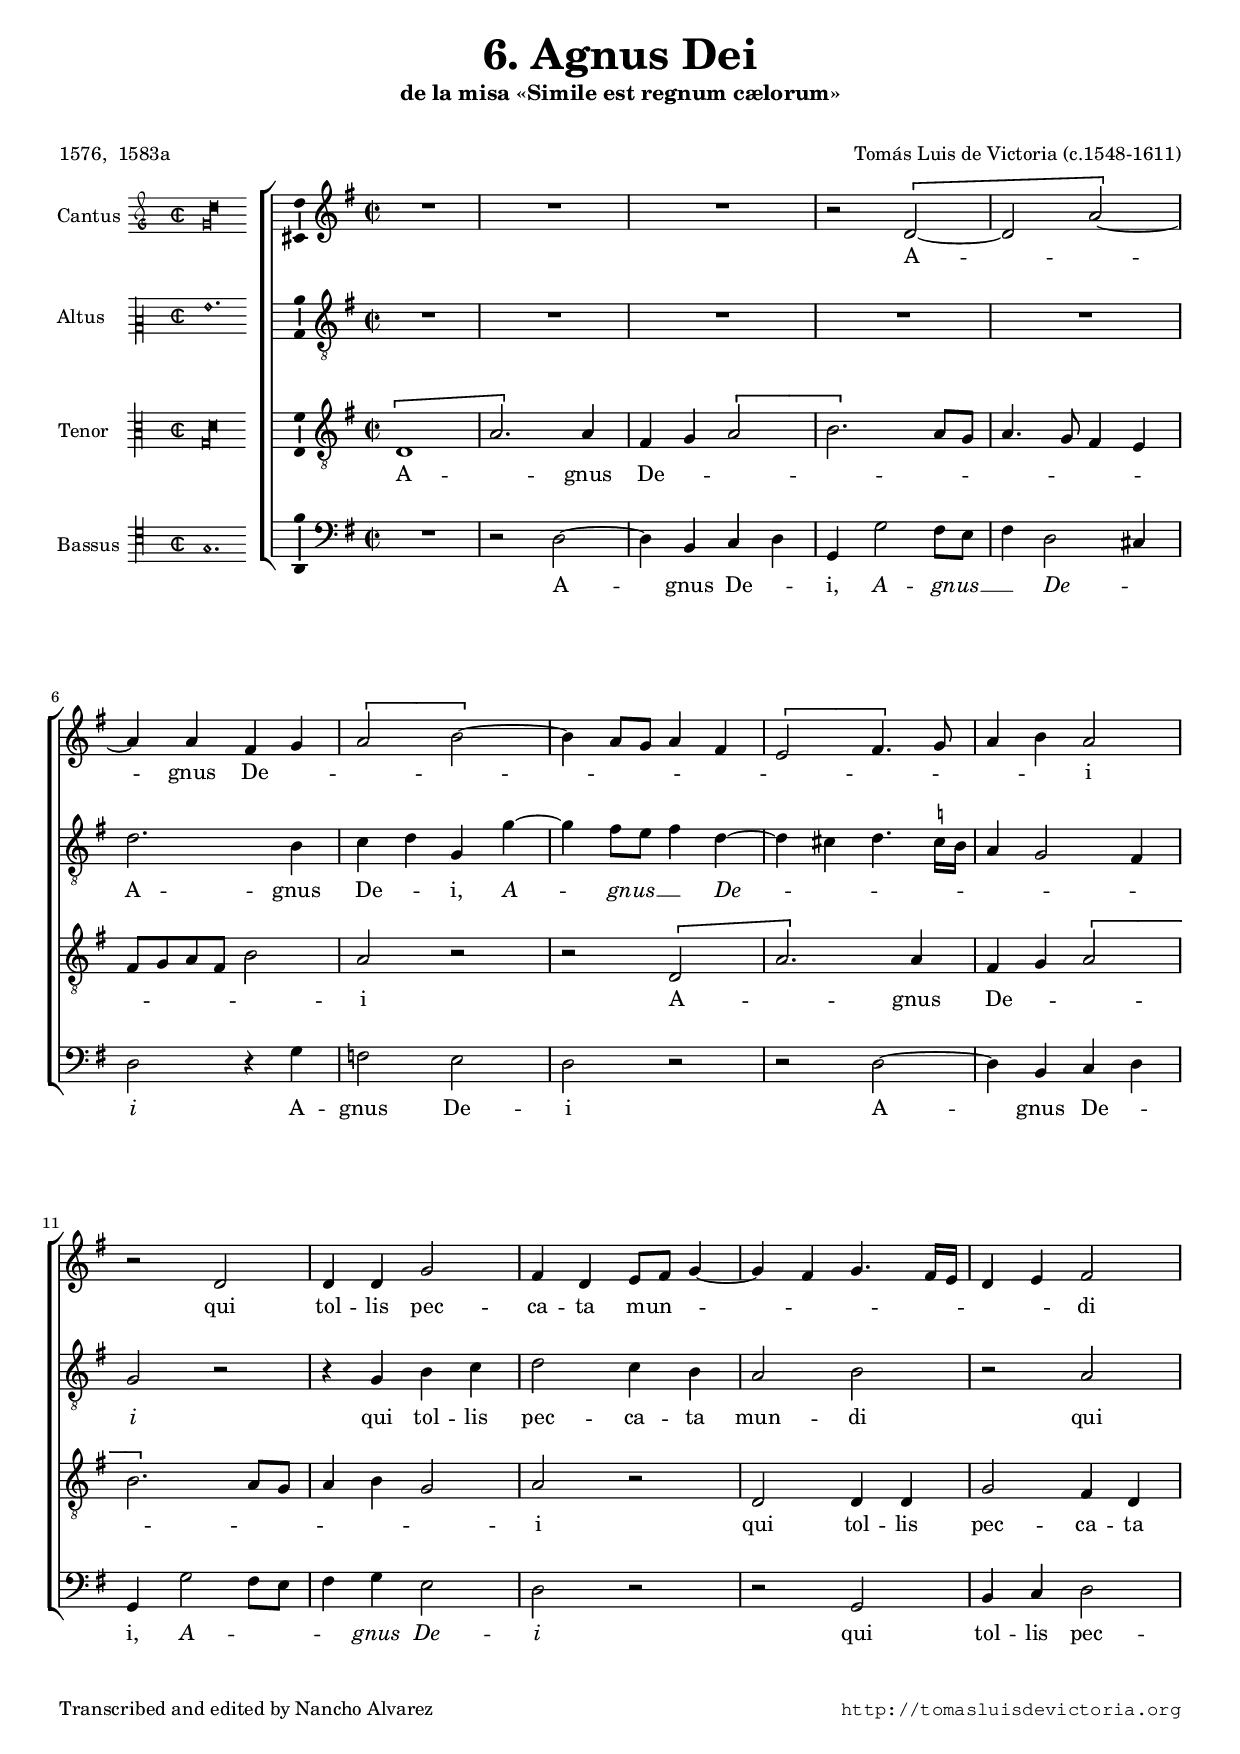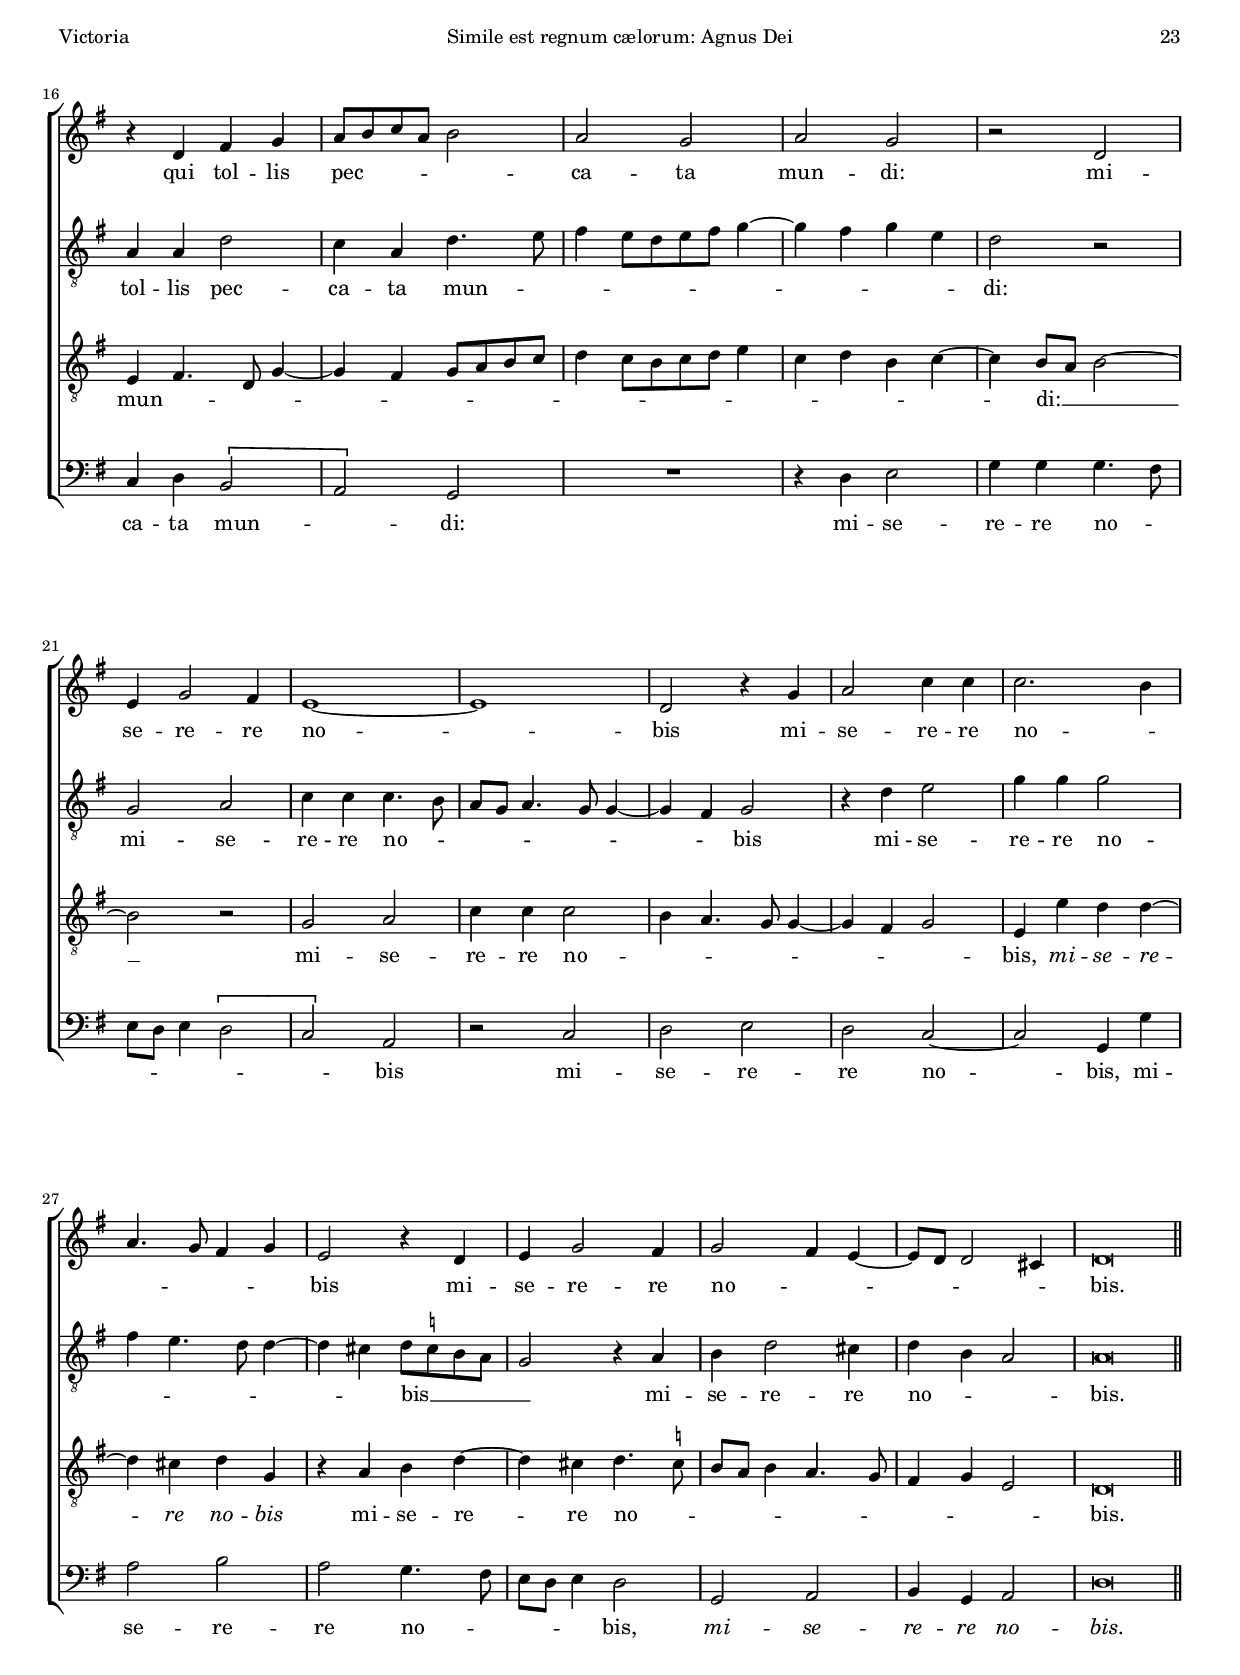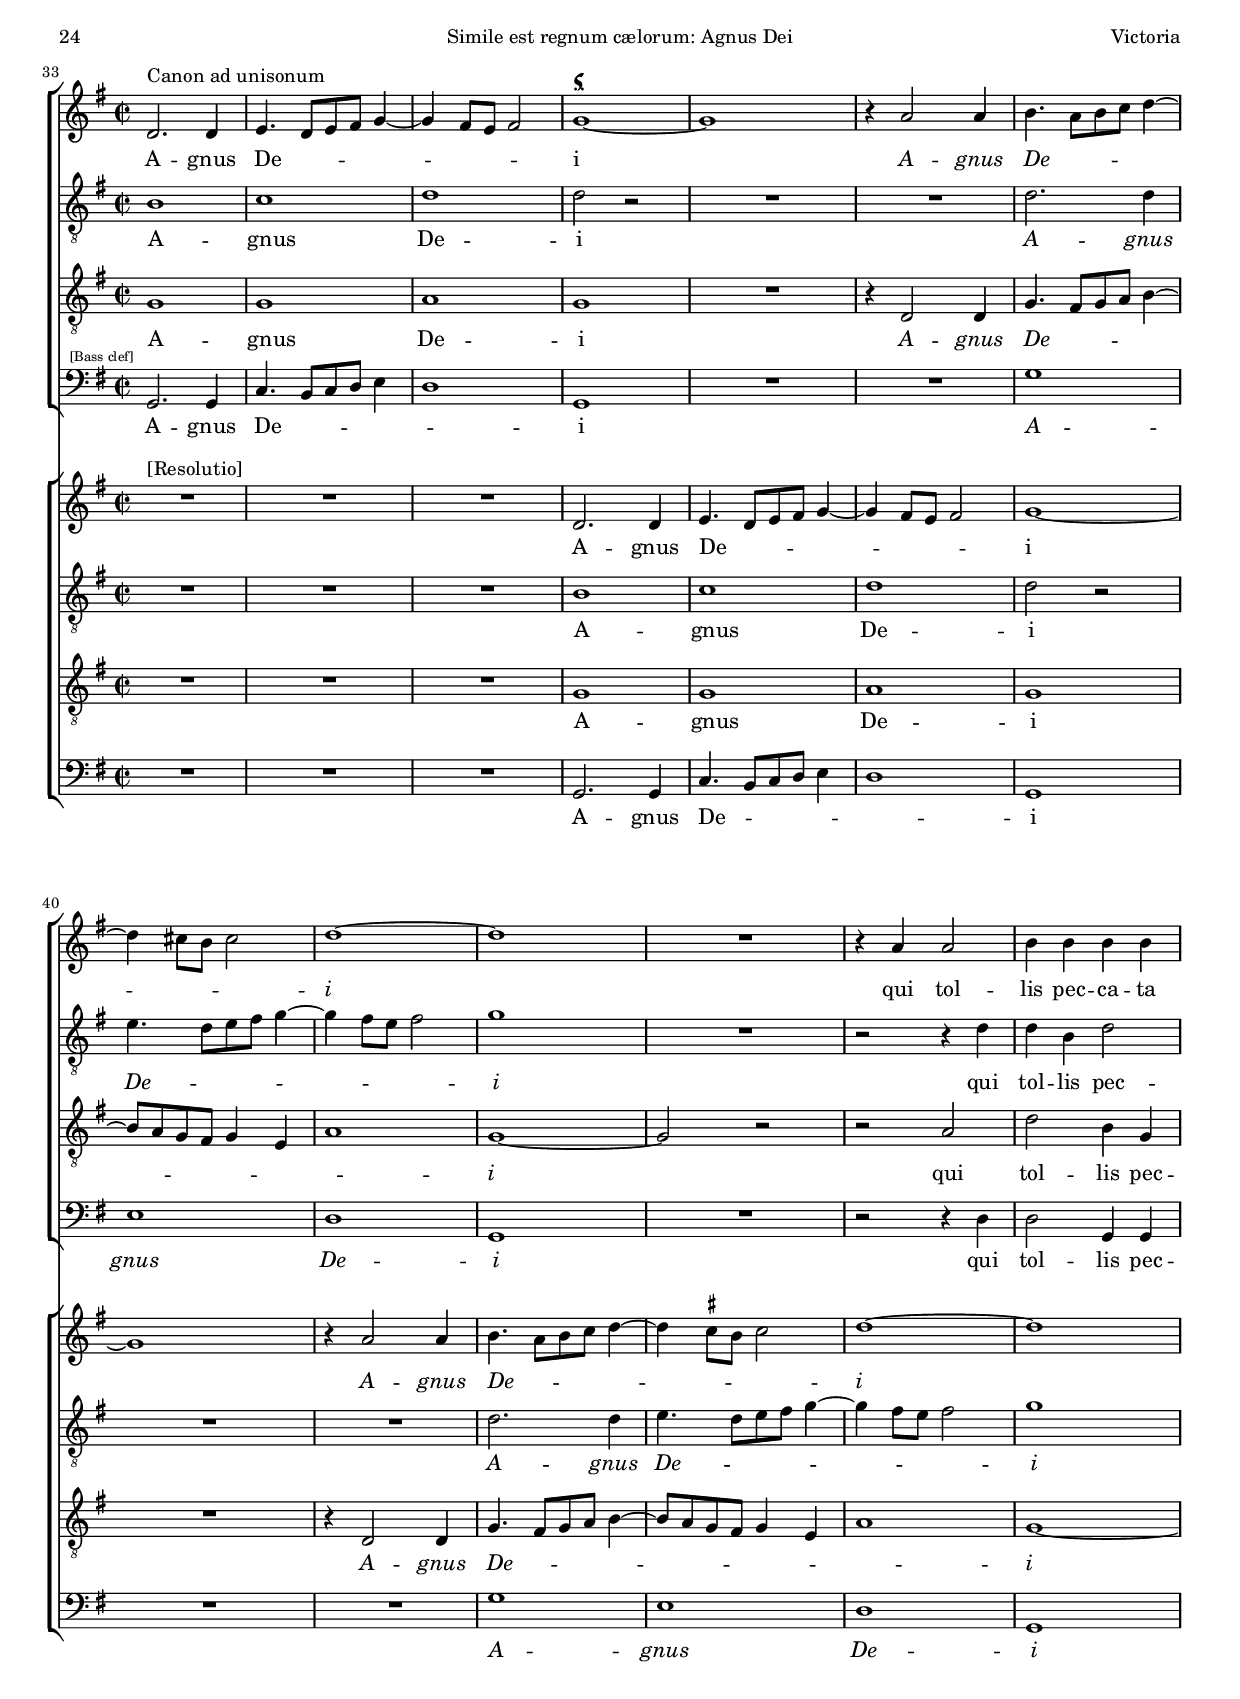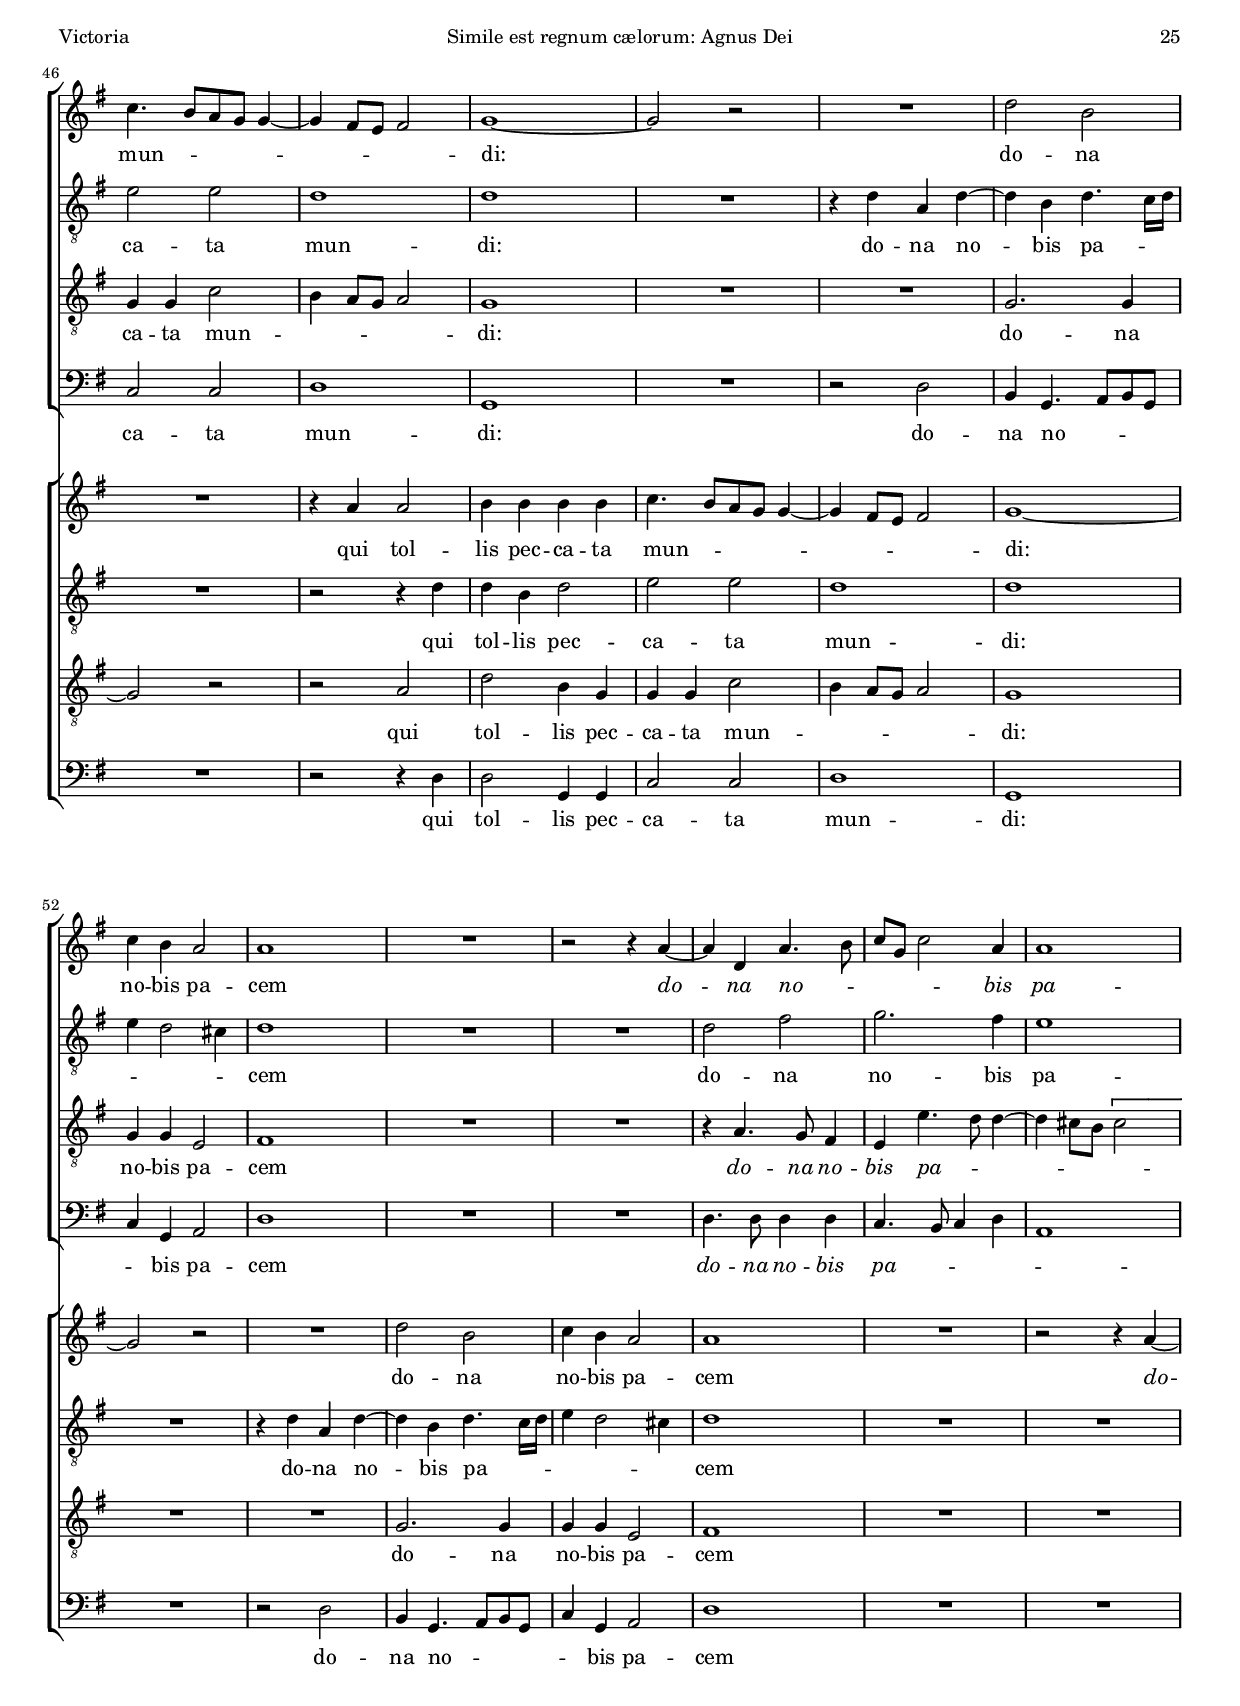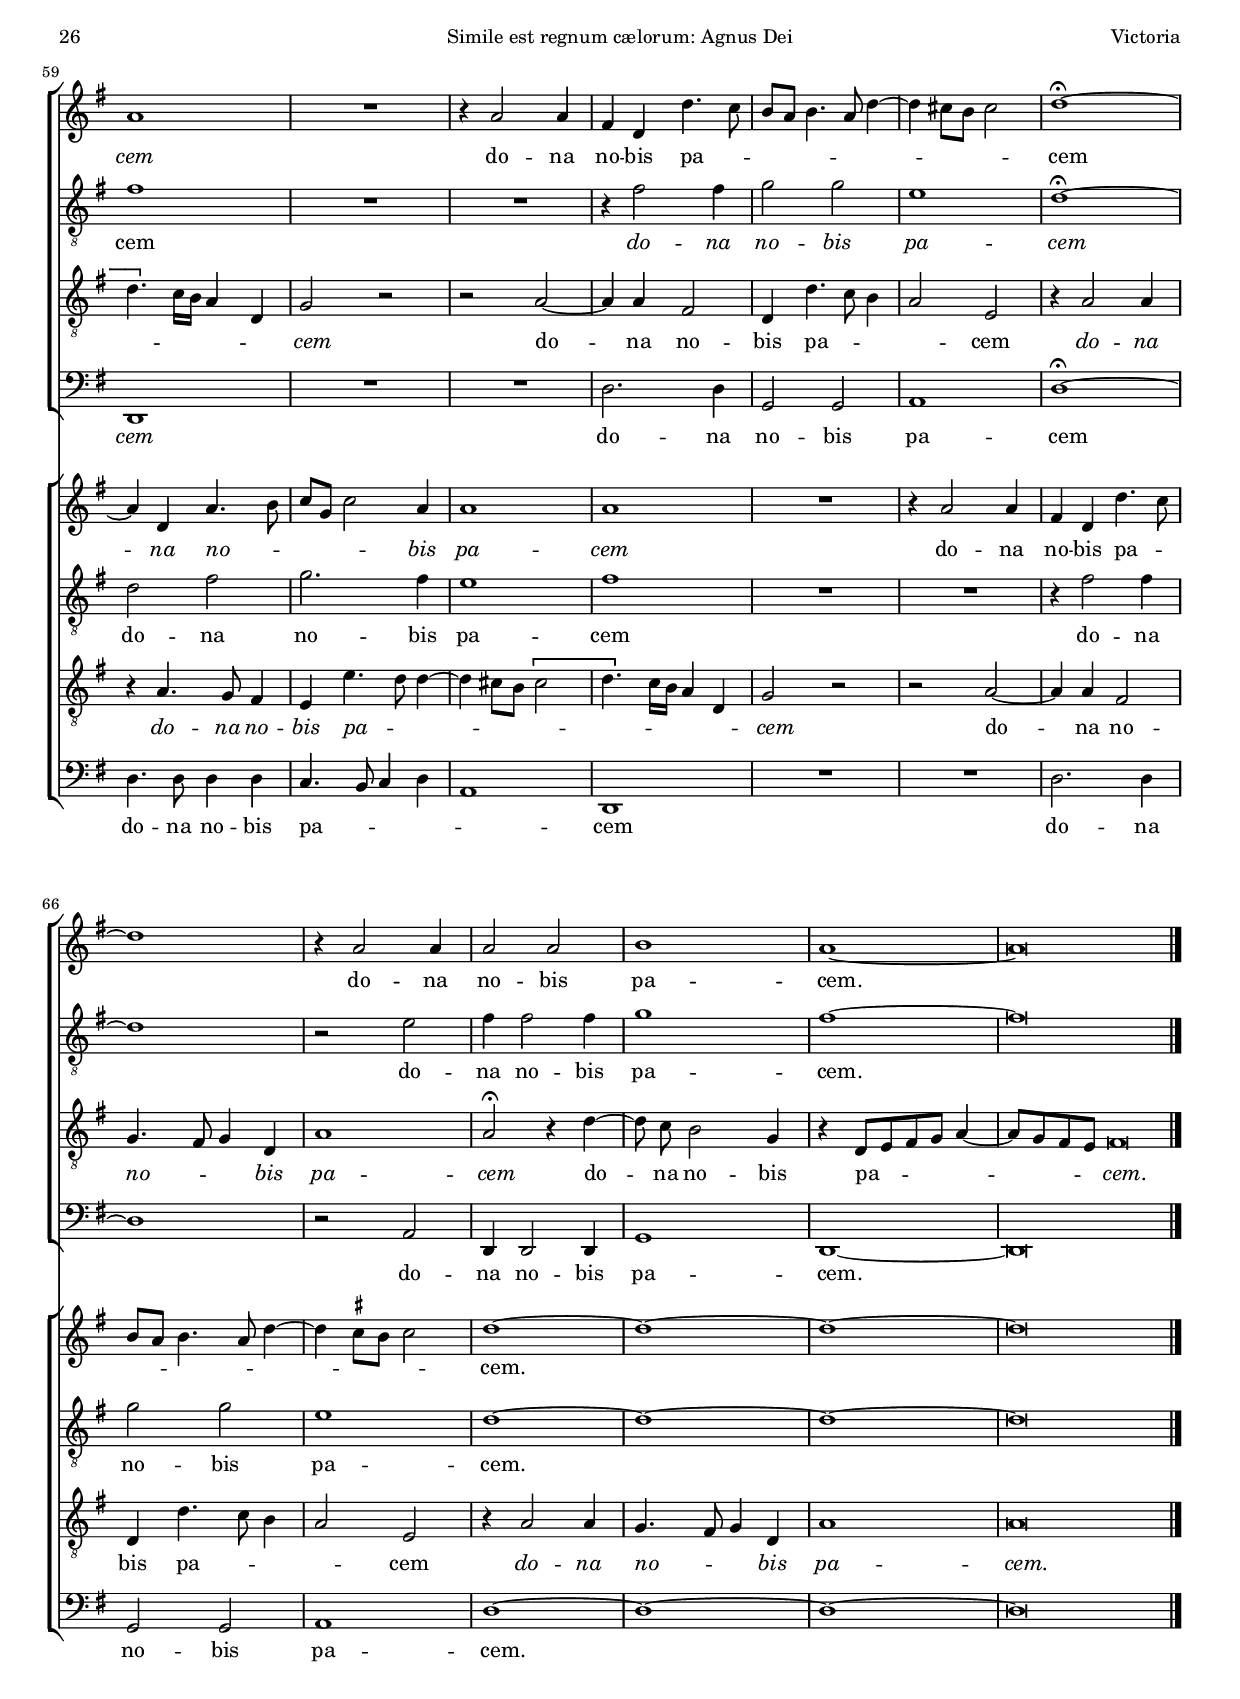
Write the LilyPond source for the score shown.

\version "2.24.0"

#(set-default-paper-size "a4")
#(set-global-staff-size 16.6)
#(ly:set-option 'point-and-click #f)
%mobile -s11.5 -i2.8 -gira

italicas=\override LyricText.font-shape = #'italic
rectas=\override LyricText.font-shape = #'upright
ss=\once \set suggestAccidentals = ##t
incipitwidth = 20
mtempo={\tempo 4 = 100}
mtempob={\tempo 4 = 50}
mt=#(define-music-function (offset) (number?) ; move lyric text
      #{ \once \override LyricText.X-offset = -$offset #})

htitle="Simile est regnum cælorum: Agnus Dei"
hcomposer="Victoria"

\header {
	title=\markup{\fontsize #3 "6. Agnus Dei"}
	subtitle="de la misa «Simile est regnum cælorum»"
	subsubtitle=\markup{\null \vspace #1 }
	composer="Tomás Luis de Victoria (c.1548-1611)"
	pdfauthor = \composer
	%opus="(-)"
	poet=\markup{"1576,  1583a"}
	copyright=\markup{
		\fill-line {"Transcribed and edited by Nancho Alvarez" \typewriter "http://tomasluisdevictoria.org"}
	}
%	tagline=""
}


global={
  \override Score.TimeSignature.break-visibility=#end-of-line-invisible
  \key c \major \time 2/2 \skip 1*32 \bar "||"
  \pageBreak
  \time 2/2 \skip 1*39 \bar "|." } 


cantus=\relative c'' {
	R1*4/4
	R1*4/4
	R1*4/4
	r2 \[g ~
%5
	g d' ~ \]
	d4 d b c
	\[d2 e ~ \]
	e4 d8 c d4 b
	\[a2 b4.\] c8
%10
	d4 e d2
	r g,
	g4 g c2
	b4 g a8 b c4 ~
	c b c4. b16 a
%15
	g4 a b2
	r4 g b c
	d8 e f d e2
	d c
	d c
%20
	r g
	a4 c2 b4
	a1 ~
	a
	g2 r4 c
%25
	d2 f4 f
	f2. e4
	d4. c8 b4 c
	a2 r4 g
	a c2 b4
%30
	c2 b4 a ~
	a8 g g2 fis4
	g\breve*1/2
        
        % en 1576 el canon esta resuelto, en 1583a no.
        \once \override TextScript.padding = #1.5
	s4*0^\markup{"Canon ad unisonum"}
	g2. g4
	a4.  g8[ a b] c4 ~
%35
	c b8 a b2
	s4*0^\markup{\hspace #.7 \fontsize #-2 \musicglyph #"scripts.usignumcongruentiae" }
	c1 ~
	c
	r4 d2 d4
	e4.  d8[ e f] g4 ~
%40
	g fis8 e fis2
	g1 ~
	g
	R1*4/4
	r4 d d2
%45
	e4 e e e
	f4.  e8[ d c] c4 ~
	c b8 a b2
	c1 ~
	c2 r
%50
	R1*4/4
	g'2 e
	f4 e d2
	d1
	R1*4/4
%55
	r2 r4 d ~
	d g, d'4. e8
	f c f2 d4
	d1
	d
%60
	R1*4/4
	r4 d2 d4
	b g g'4. f8
	e d e4. d8 g4 ~
	g fis8 e fis2 % repite el sostenido
%65
        s4*0^\markup{\hspace #.8 \fontsize #-3 \musicglyph #"scripts.ufermata" }
	g1 ~
	g
	r4 d2 d4
	d2 d
	e1
%70
	d ~
	d\breve*1/2
}

altus=\relative c'' {
	R1*4/4
	R1*4/4
	R1*4/4
	R1*4/4
%5
	R1*4/4
	g2. e4
	f g c, c' ~
	c b8 a b4 g ~
	g fis g4. \ss f16 e
%10
	d4 c2 b4
	c2 r
	r4 c e f %\ss fis, en mi copia de 1576 falta esta nota, pero esta escrita a mano sin alteracion
	g2 f4 e
	d2 e
%15
	r d
	d4 d g2
	f4 d g4. a8
	b4  a8[ g a b] c4 ~
	c b c a
%20
	g2 r
	c, d
	f4 f f4. e8
	d c d4. c8 c4 ~
	c b c2
%25
	r4 g' a2
	c4 c c2
	b4 a4. g8 g4 ~
	g fis g8 \ss f e d
	c2 r4 d
%30
	e g2 fis4
	g e d2
	d\breve*1/2
	
	e1
	f
%35
	g
	g2 r
	R1*4/4
	R1*4/4
	g2. g4
%40
	a4.  g8[ a b] c4 ~
	c b8 a b2
	c1
	R1*4/4
	r2 r4 g
%45
	g e g2
	a a
	g1
	g
	R1*4/4
%50
	r4 g d g ~
	g e g4. f16 g
	a4 g2 fis4
	g1
	R1*4/4
%55
	R1*4/4
	g2 b
	c2. b4
	a1
	b
%60
	R1*4/4
	R1*4/4
	r4 b2 b4
	c2 c
	a1
%65
	s4*0^\markup{\hspace #.8 \fontsize #-3 \musicglyph #"scripts.ufermata" }
	g1 ~
	g
	r2 a
	b4 b2 b4
	c1
%70
	b ~
	b\breve*1/2
}

tenor=\relative c' {
	\[g1
	d'2.\] d4
	b c \[d2
	e2.\] d8 c
%5
	d4. c8 b4 a
	b8 c d b e2
	d r
	r \[g,
	d'2.\] d4
%10
	b c \[d2
	e2.\] d8 c
	d4 e c2
	d r
	g, g4 g
%15
	c2 b4 g
	a b4. g8 c4 ~
	c b c8 d e f
	g4  f8[ e f g] a4
	f g e f ~
%20
	f e8 d e2 ~
	e r
	c d
	f4 f f2
	e4 d4. c8 c4 ~
%25
	c b c2
	a4 a' g g ~
	g fis g c,
	r d e g ~
	g fis g4. \ss f8
%30
	e d e4 d4. c8
	b4 c a2
	g\breve*1/2

        c1
	c
%35
	d
	c
	R1*4/4
	r4 g2 g4
	c4.  b8[ c d] e4 ~
%40
	e8 d c b c4 a
	d1
	c ~
	c2 r
	r d
%45
	g e4 c
	c c f2
	e4 d8 c d2
	c1
	R1*4/4
%50
	R1*4/4
	c2. c4
	c c a2
	b1
	R1*4/4
%55
	R1*4/4
	r4 d4. c8 b4
	a a'4. g8 g4 ~
	g fis8 e \[fis2
	g4.\] f16 e d4 g,
%60
	c2 r
	r d ~
	d4 d b2
	g4 g'4. f8 e4
	d2 a
%65
	r4 d2 d4
	c4. b8 c4 g
	d'1
	
	s4*0^\markup{\hspace #.8 \fontsize #-3 \musicglyph #"scripts.ufermata" }
	d2 r4 g ~
	\set Staff.autoBeaming = ##f	
	g8 f e2 c4
%70
	r  g8[ a b c] d4 ~
	 d8[ c b a] \mtempob b\breve*1/4
}

bassus=\relative c' {
	R1*4/4
	r2 g ~
	g4 e f g
	c, c'2 b8 a
%5
	b4 g2 fis4
	g2 r4 c
	bes2 a
	g r
	r g ~
%10
	g4 e f g
	c, c'2 b8 a
	b4 c a2
	g r
	r c,
%15
	e4 f g2
	f4 g \[e2
	d\] c
	R1*4/4
	r4 g' a2
%20
	c4 c c4. b8
	a g a4 \[g2
	f\] d
	r f
	g a
%25
	g f ~
	f c4 c'
	d2 e
	d c4. b8
	a g a4 g2
%30
	c, d
	e4 c d2
	g\breve*1/2

        s4*0^\markup{\hspace #-9 \fontsize #-3 "[Bass clef]"}
        c,2. c4
	f4.  e8[ f g] a4
%35
	g1
	c,
	R1*4/4
	R1*4/4
	c'1
%40
	a
	g
	c,
	R1*4/4
	r2 r4 g'
%45
	g2 c,4 c
	f2 f
	g1
	c,
	R1*4/4
%50
	r2 g'
	e4 c4. d8 e c
	f4 c d2
	g1
	R1*4/4
%55
	R1*4/4
	g4. g8 g4 g
	f4. e8 f4 g
	d1
	g,
%60
	R1*4/4
	R1*4/4
	g'2. g4
	c,2 c
	d1
%65
	s4*0^\markup{\hspace #.8 \fontsize #-3 \musicglyph #"scripts.ufermata" }
	g1 ~
	g
	r2 d
	g,4 g2 g4
	c1
%70
	g ~
	g\breve*1/2
}

textocantus=\lyricmode{
A -- _ _ _ gnus \mt #.4 De -- _ _ _ _ _ _ _ _ _ _ _ _ _ i
qui tol -- lis pec -- ca -- ta \mt #.3 mun -- _ _ _ _ _ _ _ _ _ di
qui tol -- lis \mt #.3 pec -- _ _ _ _ ca -- ta mun -- di:
mi -- se -- re -- re no -- _  bis
mi -- se -- re -- re no -- _ _ _ _ _ bis % ij en 1583a
mi -- se -- re -- re no -- _ _ _ _ _ _ \mt #.4 bis.

A -- gnus \mt #.2 De -- _ _ _ _ _ _ _ _  i _
\italicas
A -- gnus \mt #.2 De -- _ _ _ _ _ _ _ _  i _
\rectas
qui tol -- lis pec -- ca -- ta \mt #1 mun -- _ _ _ _ _ _ _ _ di: _
do -- na no -- bis pa -- \mt #1 cem
\italicas
do -- _ na no -- _ _ _ _ bis pa -- cem
\rectas
do -- na no -- bis \mt #.3 pa -- _ _ _ _ _ _ _ _ _ _ \mt #.3 cem _
do -- na no -- bis pa -- \mt #.3 cem. _ % ij en 1583a
}

textoaltus=\lyricmode{
A -- gnus \mt #.3 De -- _ i,
\italicas
A -- _ \mt #.3 gnus __ _ _ De -- _ _ _ _ _ _ _ _ i
\rectas
qui tol -- lis pec -- ca -- ta mun -- di
qui tol -- lis pec -- ca -- ta \mt #.5 mun -- _ _ _ _ _ _ _ _ _ _ _ di:
mi -- se -- re -- re no -- _ _ _ _ _ _ _ _ bis
mi -- se -- re -- re no -- _ _ _ _ _ _ bis __ _ _ _ _
mi -- se -- re -- re no -- _ _ \mt #.4 bis. % ij en 1583a

A -- \mt #1 gnus De -- i
\italicas
A -- gnus \mt #.2 De -- _ _ _ _ _ _ _ _   i 
\rectas
qui tol -- lis pec -- ca -- ta \mt #.6 mun -- di:
do -- na no -- _ bis \mt #.2 pa -- _ _ _ _ _ \mt #1 cem
do -- na no -- bis pa -- cem
\italicas
do -- na no -- bis pa -- \mt #.3 cem _
\rectas
do -- na no -- bis pa -- \mt #.3 cem. _ % ij en 1583a
}

textotenor=\lyricmode{
A -- _ gnus \mt #.3 De -- _ _ _ _ _ _ _ _ _ _ _ _ _ _ i
A -- _ gnus \mt #.3 De -- _ _ _ _ _ _ _ _ i
qui tol -- lis pec -- ca -- ta \mt #1.2 mun -- _ _ _ _ _ _ _ _ _ _ _ _ _ _ _ _ _ _ _ _ di: __ _ _ _ % 1576 _ _ di
mi -- se -- re -- re no -- _ _ _ _ _ _ _ bis,
\italicas
mi -- se -- re -- _ re no -- bis
\rectas
mi -- se -- re -- _ re no -- _ _ _ _ _ _ _ _ _ \mt #.4 bis.

A -- \mt #1 gnus De -- i
\italicas
A -- gnus \mt #.2 De -- _ _ _ _ _ _ _ _  _ _ _ i _
\rectas
qui tol -- lis pec -- ca -- ta \mt #.5 mun -- _ _ _ _ di:
do -- na no -- bis pa -- \mt #1 cem
\italicas
do -- na no -- bis pa -- _ _ _ _ _ _ _ _ _ _ _ \mt #.7 cem
\rectas
do -- _ na no -- bis \mt #.2 pa -- _ _ _ cem
\italicas
do -- na \mt #.1 no -- _ _ bis pa -- \mt #.6 cem
\rectas
do -- _ na no -- bis pa -- _ _ _ _ _ _ _ _ \italicas \mt #.7 cem. % 1583a cem __ _ _ _ 
}

textobassus=\lyricmode{
A -- _ gnus \mt #.3 De -- _ i, 
\italicas
A -- \mt #.3 gnus __ _ _ De -- _ i
\rectas
A -- gnus De -- i
A -- _ gnus \mt #.2 De -- _ i,
\italicas
A -- _ _ _  gnus De -- i % en 1576 no repite texto
\rectas
qui tol -- lis pec -- ca -- ta \mt #.7 mun -- _ di:
mi -- se -- re -- re no -- _ _ _ _ _ _ bis
mi -- se -- re -- re no -- _ bis, % ij en 1583a
mi -- se -- re -- re no -- _ _ _ _ bis,
\italicas
mi -- se -- re -- re no -- \mt #.4 bis.

\rectas
A -- gnus \mt #.2 De -- _ _ _ _ _ i
\italicas
A -- gnus De --  i 
\rectas
qui tol -- lis pec -- ca -- ta \mt #.6 mun -- di:
do -- na no -- _ _ _ _ bis pa -- \mt #1 cem
\italicas
do -- na no -- bis \mt #.2 pa -- _ _ _ _ cem
\rectas
do -- na no -- bis pa -- \mt #.3 cem _
do -- na no -- bis pa -- \mt #.3 cem. _ % ij en 1583a
}



cantusdos=\relative c'' {
        R1*32
        \once \override TextScript.padding = #1
	s4*0^\markup{"[Resolutio]"}
	R1*4/4
	R1*4/4
%35
	R1*4/4
	g2. g4
	a4.  g8[ a b] c4 ~
	c b8 a b2
	c1 ~
%40
	c
	r4 d2 d4
	e4.  d8[ e f] g4 ~
	g \ss fis8 e fis2
	g1 ~
%45
	g
	R1*4/4
	r4 d d2
	e4 e e e
	f4.  e8[ d c] c4 ~
%50
	c b8 a b2
	c1 ~
	c2 r
	R1*4/4
	g'2 e
%55
	f4 e d2
	d1
	R1*4/4
	r2 r4 d ~
	d g, d'4. e8
%60
	f c f2 d4
	d1
	d
	R1*4/4
	r4 d2 d4
%65
	b g g'4. f8
	e d e4. d8 g4 ~
	g \ss fis8 e fis2
	g1 ~
	g ~
%70
	g ~
	g\breve*1/2
}

altusdos=\relative c' {
        R1*32
	R1*4/4
	R1*4/4
%35
	R1*4/4
	e1
	f
	g
	g2 r
%40
	R1*4/4
	R1*4/4
	g2. g4
	a4.  g8[ a b] c4 ~
	c b8 a b2
%45
	c1
	R1*4/4
	r2 r4 g
	g e g2
	a a
%50
	g1
	g
	R1*4/4
	r4 g d g ~
	g e g4. f16 g
%55
	a4 g2 fis4
	g1
	R1*4/4
	R1*4/4
	g2 b
%60
	c2. b4
	a1
	b
	R1*4/4
	R1*4/4
%65
	r4 b2 b4
	c2 c
	a1
	g ~
	g ~
%70
	g ~
	g\breve*1/2
}

tenordos=\relative c' {
        R1*32
	R1*4/4
	R1*4/4
%35
	R1*4/4
	c1
	c
	d
	c
%40
	R1*4/4
	r4 g2 g4
	c4.  b8[ c d] e4 ~
	e8 d c b c4 a
	d1
%45
	c ~
	c2 r
	r d
	g e4 c
	c c f2
%50
	e4 d8 c d2
	c1
	R1*4/4
	R1*4/4
	c2. c4
%55
	c c a2
	b1
	R1*4/4
	R1*4/4
	r4 d4. c8 b4
%60
	a a'4. g8 g4 ~
	g fis8 e \[fis2
	g4.\] f16 e d4 
	% a partir de aqui no se ve en mi copia de 1576
	 g,
	c2 r
	r d ~
%65
	d4 d b2
	g4 g'4. f8 e4
	d2 a
	r4 d2 d4
	c4. b8 c4 g
%70
	d'1
	d\breve*1/2
}

bassusdos=\relative c {
        R1*32
	R1*4/4
	R1*4/4
%35
	R1*4/4
	c2. c4
	f4.  e8[ f g] a4
	g1
	c,
%40
	R1*4/4
	R1*4/4
	c'1
	a
	g
%45
	c,
	R1*4/4
	r2 r4 g'
	g2 c,4 c
	f2 f
%50
	g1
	c,
	% hay 2 compases que no se ven en mi copia de 1576
	R1*4/4
	r2 g'
	e4 c4. d8 e c
%55
	f4 c d2
	g1
	R1*4/4
	R1*4/4
	g4. g8 g4 g
%60
	f4. e8 f4 g
	d1
	g,
	R1*4/4
	R1*4/4
%65
	g'2. g4
	c,2 c
	d1
	g ~
	g ~
%70
	g ~
	g\breve*1/2
}



textocantusdos=\lyricmode{
A -- gnus De -- _ _ _ _ _ _ _ _  i _
\italicas
A -- gnus De -- _ _ _ _ _ _ _ _  i _
\rectas
qui tol -- lis pec -- ca -- ta \mt #.5 mun -- _ _ _ _ _ _ _ _ di: _
do -- na no -- bis pa -- \mt #1 cem
\italicas
do -- _ na no -- _ _ _ _ bis pa -- cem
\rectas
do -- na no -- bis \mt #.2 pa -- _ _ _ _ _ _ _ _ _ _ \mt #.3 cem. _ _ _ 

}

textoaltusdos=\lyricmode{
A -- \mt #1 gnus De -- i
\italicas
A -- gnus \mt #.2 De -- _ _ _ _ _ _ _ _   i
\rectas
qui tol -- lis pec -- ca -- ta \mt #.6 mun -- di:
do -- na no -- _ bis pa -- _ _ _ _ _ \mt #1 cem
do -- na no -- bis pa -- cem
do -- na no -- bis pa -- \mt #.3 cem. _ _ _ % sin ij en el resolutio
}

textotenordos=\lyricmode{
A -- \mt #1 gnus De -- i
\italicas
A -- gnus \mt #.2 De -- _ _ _ _ _ _ _ _  _ _ _ i _
\rectas
qui tol -- lis pec -- ca -- ta \mt #.5 mun -- _ _ _ _ di:
do -- na no -- bis pa -- \mt #1 cem
\italicas
do -- na no -- bis pa -- _ _ _ _ _ _ _ _ _ _ _ \mt #.6 cem
\rectas
do -- _ na no -- bis \mt #.2 pa -- _ _ _ cem
\italicas
do -- na no -- _ _ bis pa -- \mt #.4 cem.

}

textobassusdos=\lyricmode{
A -- gnus \mt #.2 De -- _ _ _ _ _ i
\italicas
A -- gnus De --  i
\rectas
qui tol -- lis pec -- ca -- ta \mt #.6 mun -- di:
do -- na no -- _ _ _ _ bis pa -- \mt #1 cem
do -- na no -- bis \mt #.2 pa -- _ _ _ _ \mt #1 cem % en la resolutio no tiene ij
do -- na no -- bis pa -- \mt #.3 cem. _ _ _ % ij en el resolutio
}


incipitcantus=\markup{
	\score{
		{ 
		\set Staff.instrumentName="Cantus "
		\override NoteHead.style = #'neomensural
		\override Staff.TimeSignature.style = #'neomensural
		\cadenzaOn 
		\clef "petrucci-g"
		\key c \major
		\time 2/2
                \[g'\breve*1/4 \once \override NoteHead.style = #'blackpetrucci d''\]
		} 

	\layout {
       \context {\Voice
               \remove Ligature_bracket_engraver
               \consists Mensural_ligature_engraver
       }
       line-width=\incipitwidth
       indent = 0
}

	}
}

incipitaltus=\markup{
	\score{
		{ 
		\set Staff.instrumentName="Altus    "
		\override NoteHead.style = #'neomensural 
		\override Staff.TimeSignature.style = #'neomensural
		\cadenzaOn 
		\clef "petrucci-c2"
		\key c \major
		\time 2/2
                g'1.
		} 
	\layout { line-width=\incipitwidth indent = 0 }
	}
}


incipittenor=\markup{
	\score{
		{ 
		\set Staff.instrumentName="Tenor   "
		\override NoteHead.style = #'neomensural 
		\override Staff.TimeSignature.style = #'neomensural
		\cadenzaOn 
		\clef "petrucci-c3"
		\key c \major
		\time 2/2
                \[g\breve*1/4 \once \override NoteHead.style = #'blackpetrucci d'\]
		} 
	\layout {
       \context {\Voice
               \remove Ligature_bracket_engraver
               \consists Mensural_ligature_engraver
       }
       line-width=\incipitwidth
       indent = 0
}

	}
}

incipitbassus=\markup{
	\score{
		{ 
		\set Staff.instrumentName="Bassus "
		\override NoteHead.style = #'neomensural
		\override Staff.TimeSignature.style = #'neomensural
		\cadenzaOn 
		\clef "petrucci-c4"
		\key c \major
		\time 2/2
                g1.
		} 
	\layout { line-width=\incipitwidth indent = 0 }
	}
}

%\layout {
%       \context {\Voice
%               \remove Ligature_bracket_engraver
%               \consists Mensural_ligature_engraver
%       }
%       line-width=\incipitwidth
%       indent = 0
%}



\score {\transpose c' g{
<<
\new ChoirStaff<<
        \new Staff <<\global
        \new Voice="v1" {
                \set Staff.instrumentName=\incipitcantus
                \clef "treble"
                \cantus }
        \new Lyrics \lyricsto "v1" {\textocantus }
        >>

        \new Staff <<\global
        \new Voice="v2" {
                \set Staff.instrumentName=\incipitaltus
                \clef "G_8"
                \altus }
        \new Lyrics \lyricsto "v2" {\textoaltus }
        >>
        
        \new Staff <<\global
        \new Voice="v3" {
                \set Staff.instrumentName=\incipittenor
                \clef "G_8"
                \tenor }
        \new Lyrics \lyricsto "v3" {\textotenor }
        >>

        \new Staff <<\global
        \new Voice="v4" {
                \set Staff.instrumentName=\incipitbassus
                \clef "bass"
                \bassus }
        \new Lyrics \lyricsto "v4" {\textobassus }
        >>
>>

\new ChoirStaff<<
        \new Staff\with{\remove "Ambitus_engraver"}
        <<\global
        \new Voice="v5" {
                \set Staff.instrumentName=""
                \clef "treble"
                \cantusdos }
        \new Lyrics \lyricsto "v5" {\textocantusdos }
        >>

        \new Staff\with{\remove "Ambitus_engraver"}
        <<\global
        \new Voice="v6" {
                \set Staff.instrumentName=""
                \clef "G_8"
                \altusdos }
        \new Lyrics \lyricsto "v6" {\textoaltusdos }
        >>
        
        \new Staff\with{\remove "Ambitus_engraver"}
        <<\global
        \new Voice="v7" {
                \set Staff.instrumentName=""
                \clef "G_8"
                \tenordos }
        \new Lyrics \lyricsto "v7" {\textotenordos }
        >>
        
        \new Staff\with{\remove "Ambitus_engraver"}
        <<\global
        \new Voice="v8" {
                \set Staff.instrumentName=""
                \clef "bass"
                \bassusdos }
        \new Lyrics \lyricsto "v8" {\textobassusdos }
        >>
        >>        
>>


        } % transpose

\layout{ 
	\context {\Lyrics 
		\override VerticalAxisGroup.staff-affinity = #UP
		\override VerticalAxisGroup.nonstaff-relatedstaff-spacing =
			#'((basic-distance . 0) (minimum-distance . 0) (padding . 1))
		\override LyricText.font-size = #1.2
		\override LyricHyphen.minimum-distance = #0.5
	}
	\context {\Score 
		tempoHideNote = ##t
		\override BarNumber.padding = #2 
	}
	\context {\Voice 
		melismaBusyProperties = #'()
		%autoBeaming = ##f
	}
	\context {\ChoirStaff 
                  \override StaffGrouper.staffgroup-staff-spacing =
                        #'((basic-distance . 14) (minimum-distance . 0) (padding . 1))
                  \override StaffGrouper.staff-staff-spacing =
                        #'((basic-distance . 11) (minimum-distance . 0) (padding . 1))
        }
        \context {\Staff 
                \RemoveEmptyStaves
                \override VerticalAxisGroup.remove-first = ##t
                \consists Ambitus_engraver 
                \override LigatureBracket.padding = #1
        }

}

%\midi { \mtempo }

}


\paper{
	evenHeaderMarkup=\markup  \fill-line { \fromproperty #'page:page-number-string \htitle \hcomposer }
	oddHeaderMarkup= \markup  \fill-line { \unless \on-first-page \hcomposer \unless \on-first-page \htitle \unless \on-first-page \fromproperty #'page:page-number-string }
	%system-count=20
	%page-count = 8
	ragged-last-bottom = ##f
	indent=3.6\cm
	system-system-spacing =
	#'((basic-distance . 20) (minimum-distance . 0) (padding . 5))
	top-system-spacing = % header
	#'((basic-distance . 10) (minimum-distance . 0) (padding . 0))
	last-bottom-spacing = % footer
	#'((basic-distance . 13) (minimum-distance . 0) (padding . 0))
	markup-system-spacing.padding = #1.5

first-page-number=22
oddHeaderMarkup=\markup \fill-line {\hcomposer \htitle \fromproperty #'page:page-number-string }
evenHeaderMarkup=\markup \fill-line {\unless \on-first-page \fromproperty #'page:page-number-string \unless \on-first-page \htitle \unless \on-first-page \hcomposer }
}